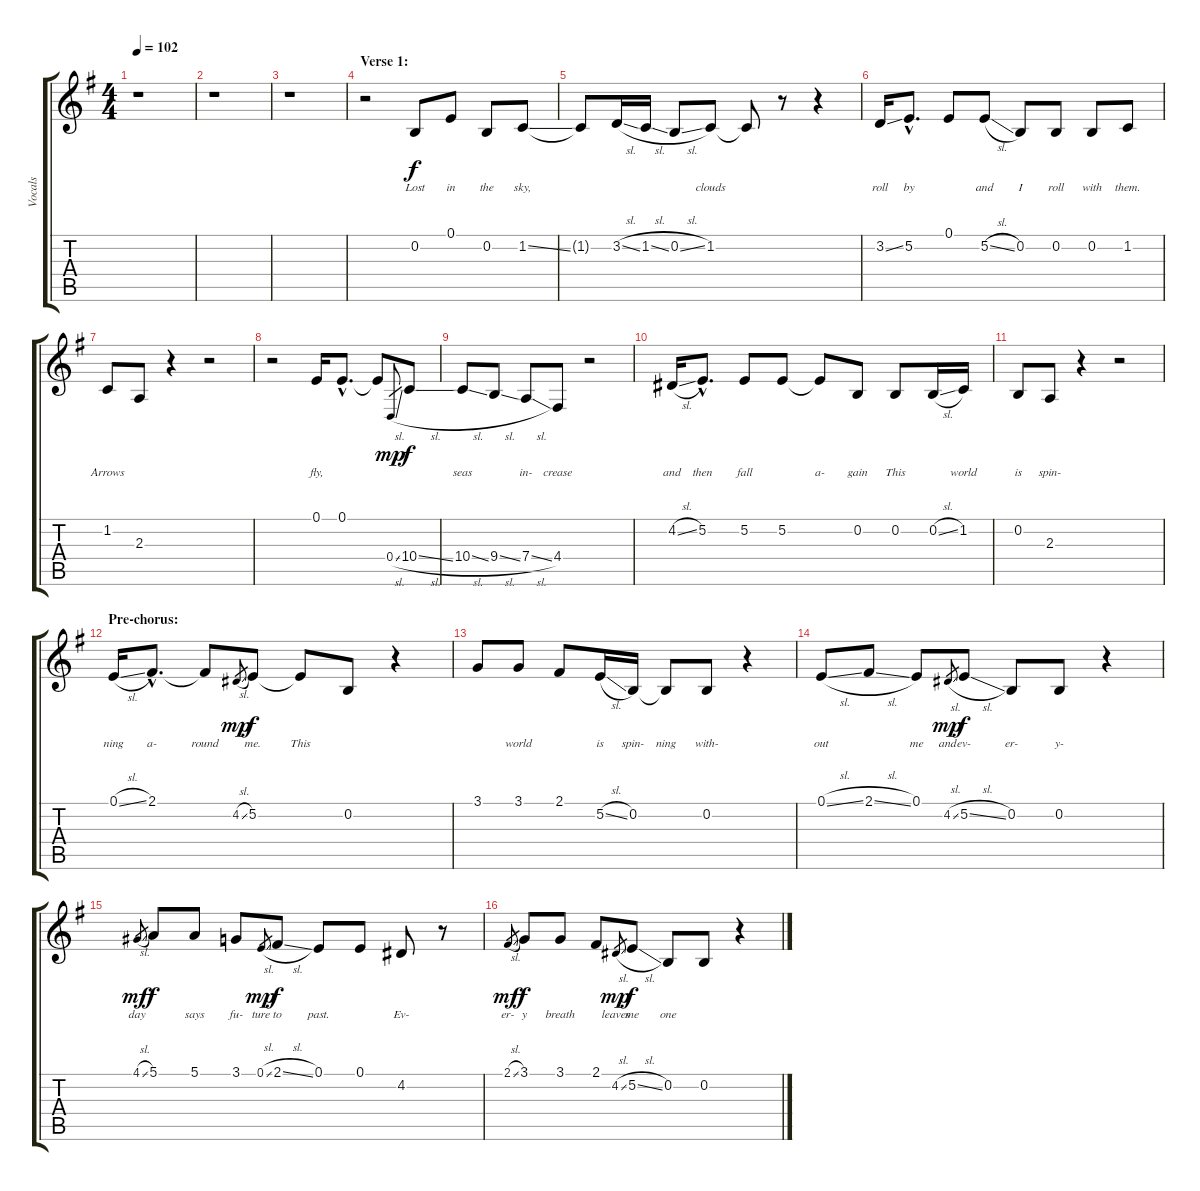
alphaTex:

\track ("Vocals" "Vocals") {instrument synthvoice}
\staff {score tabs}
\tuning (E4 B3 G3 D3 A2 E2) {hide}
\ts (4 4)
\tempo 102
\clef g2
\ks eminor
r.1{dy f} |
r.1 |
r.1 |
\section ("" "Verse 1:")
r.2{volume 16 instrument voiceoohs} 0.2.8{lyrics (0 "Lost") lyrics (1 "") lyrics (2 "") lyrics (3 "") lyrics (4 "")} 0.1.8{lyrics (0 "in") lyrics (1 "") lyrics (2 "") lyrics (3 "") lyrics (4 "")} 0.2.8{lyrics (0 "the") lyrics (1 "") lyrics (2 "") lyrics (3 "") lyrics (4 "")} 1.2{ss}.8{lyrics (0 "sky,") lyrics (1 "") lyrics (2 "") lyrics (3 "") lyrics (4 "")} |
1.2{t}.8{lyrics (0 "") lyrics (1 "") lyrics (2 "") lyrics (3 "") lyrics (4 "")} 3.2{sl}.16{lyrics (0 "") lyrics (1 "") lyrics (2 "") lyrics (3 "") lyrics (4 "")} 1.2{sl}.16{lyrics (0 "") lyrics (1 "") lyrics (2 "") lyrics (3 "") lyrics (4 "")} 0.2{sl}.8{lyrics (0 "") lyrics (1 "") lyrics (2 "") lyrics (3 "") lyrics (4 "")} 1.2.8{lyrics (0 "clouds") lyrics (1 "") lyrics (2 "") lyrics (3 "") lyrics (4 "")} 1.2{t}.8{lyrics (0 "") lyrics (1 "") lyrics (2 "") lyrics (3 "") lyrics (4 "")} r.8 r.4 |
3.2{ss}.16{lyrics (0 "roll") lyrics (1 "") lyrics (2 "") lyrics (3 "") lyrics (4 "")} 5.2{hac}.8{d lyrics (0 "by") lyrics (1 "") lyrics (2 "") lyrics (3 "") lyrics (4 "")} 0.1.8{lyrics (0 "") lyrics (1 "") lyrics (2 "") lyrics (3 "") lyrics (4 "")} 5.2{sl}.8{lyrics (0 "and") lyrics (1 "") lyrics (2 "") lyrics (3 "") lyrics (4 "")} 0.2.8{lyrics (0 "I") lyrics (1 "") lyrics (2 "") lyrics (3 "") lyrics (4 "")} 0.2.8{lyrics (0 "roll") lyrics (1 "") lyrics (2 "") lyrics (3 "") lyrics (4 "")} 0.2.8{lyrics (0 "with") lyrics (1 "") lyrics (2 "") lyrics (3 "") lyrics (4 "")} 1.2.8{lyrics (0 "them.") lyrics (1 "") lyrics (2 "") lyrics (3 "") lyrics (4 "")} |
1.2.8{lyrics (0 "Arrows") lyrics (1 "") lyrics (2 "") lyrics (3 "") lyrics (4 "")} 2.3.8{lyrics (0 "") lyrics (1 "") lyrics (2 "") lyrics (3 "") lyrics (4 "")} r.4 r.2 |
r.2 0.1.16{lyrics (0 "fly,") lyrics (1 "") lyrics (2 "") lyrics (3 "") lyrics (4 "")} 0.1{hac}.8{d lyrics (0 "") lyrics (1 "") lyrics (2 "") lyrics (3 "") lyrics (4 "")} 0.1{t}.8{lyrics (0 "") lyrics (1 "") lyrics (2 "") lyrics (3 "") lyrics (4 "")} 0.4{sl}.8{lyrics (0 "") lyrics (1 "") lyrics (2 "") lyrics (3 "") lyrics (4 "") gr dy mp} 10.4{sl}.8{lyrics (0 "") lyrics (1 "") lyrics (2 "") lyrics (3 "") lyrics (4 "") dy f} |
10.4{sl}.8{lyrics (0 "seas") lyrics (1 "") lyrics (2 "") lyrics (3 "") lyrics (4 "")} 9.4{sl}.8{lyrics (0 "") lyrics (1 "") lyrics (2 "") lyrics (3 "") lyrics (4 "")} 7.4{sl}.8{lyrics (0 "in-") lyrics (1 "") lyrics (2 "") lyrics (3 "") lyrics (4 "")} 4.4.8{lyrics (0 "crease") lyrics (1 "") lyrics (2 "") lyrics (3 "") lyrics (4 "")} r.2 |
4.2{sl}.16{lyrics (0 "and") lyrics (1 "") lyrics (2 "") lyrics (3 "") lyrics (4 "")} 5.2{hac}.8{d lyrics (0 "then") lyrics (1 "") lyrics (2 "") lyrics (3 "") lyrics (4 "")} 5.2.8{lyrics (0 "fall") lyrics (1 "") lyrics (2 "") lyrics (3 "") lyrics (4 "")} 5.2.8{lyrics (0 "") lyrics (1 "") lyrics (2 "") lyrics (3 "") lyrics (4 "")} 5.2{t}.8{lyrics (0 "a-") lyrics (1 "") lyrics (2 "") lyrics (3 "") lyrics (4 "")} 0.2.8{lyrics (0 "gain") lyrics (1 "") lyrics (2 "") lyrics (3 "") lyrics (4 "")} 0.2.8{lyrics (0 "This") lyrics (1 "") lyrics (2 "") lyrics (3 "") lyrics (4 "")} 0.2{sl}.16{lyrics (0 "") lyrics (1 "") lyrics (2 "") lyrics (3 "") lyrics (4 "")} 1.2.16{lyrics (0 "world") lyrics (1 "") lyrics (2 "") lyrics (3 "") lyrics (4 "")} |
0.2.8{lyrics (0 "is") lyrics (1 "") lyrics (2 "") lyrics (3 "") lyrics (4 "")} 2.3.8{lyrics (0 "spin-") lyrics (1 "") lyrics (2 "") lyrics (3 "") lyrics (4 "")} r.4 r.2 |
\section ("" "Pre-chorus:")
0.1{sl}.16{lyrics (0 "ning") lyrics (1 "") lyrics (2 "") lyrics (3 "") lyrics (4 "")} 2.1{hac}.8{d lyrics (0 "a-") lyrics (1 "") lyrics (2 "") lyrics (3 "") lyrics (4 "")} 2.1{t}.8{lyrics (0 "round") lyrics (1 "") lyrics (2 "") lyrics (3 "") lyrics (4 "")} 4.2{sl}.8{lyrics (0 "") lyrics (1 "") lyrics (2 "") lyrics (3 "") lyrics (4 "") gr dy mp} 5.2.8{lyrics (0 "me.") lyrics (1 "") lyrics (2 "") lyrics (3 "") lyrics (4 "") dy f} 5.2{t}.8{lyrics (0 "This") lyrics (1 "") lyrics (2 "") lyrics (3 "") lyrics (4 "")} 0.2.8{lyrics (0 "") lyrics (1 "") lyrics (2 "") lyrics (3 "") lyrics (4 "")} r.4 |
3.1.8{lyrics (0 "") lyrics (1 "") lyrics (2 "") lyrics (3 "") lyrics (4 "")} 3.1.8{lyrics (0 "world") lyrics (1 "") lyrics (2 "") lyrics (3 "") lyrics (4 "")} 2.1.8{lyrics (0 "") lyrics (1 "") lyrics (2 "") lyrics (3 "") lyrics (4 "")} 5.2{sl}.16{lyrics (0 "is") lyrics (1 "") lyrics (2 "") lyrics (3 "") lyrics (4 "")} 0.2.16{lyrics (0 "spin-") lyrics (1 "") lyrics (2 "") lyrics (3 "") lyrics (4 "")} 0.2{t}.8{lyrics (0 "ning") lyrics (1 "") lyrics (2 "") lyrics (3 "") lyrics (4 "")} 0.2.8{lyrics (0 "with-") lyrics (1 "") lyrics (2 "") lyrics (3 "") lyrics (4 "")} r.4 |
0.1{sl}.8{lyrics (0 "out") lyrics (1 "") lyrics (2 "") lyrics (3 "") lyrics (4 "")} 2.1{sl}.8{lyrics (0 "") lyrics (1 "") lyrics (2 "") lyrics (3 "") lyrics (4 "")} 0.1.8{lyrics (0 "me") lyrics (1 "") lyrics (2 "") lyrics (3 "") lyrics (4 "")} 4.2{sl}.8{lyrics (0 "and") lyrics (1 "") lyrics (2 "") lyrics (3 "") lyrics (4 "") gr dy mp} 5.2{sl}.8{lyrics (0 "ev-") lyrics (1 "") lyrics (2 "") lyrics (3 "") lyrics (4 "") dy f} 0.2.8{lyrics (0 "er-") lyrics (1 "") lyrics (2 "") lyrics (3 "") lyrics (4 "")} 0.2.8{lyrics (0 "y-") lyrics (1 "") lyrics (2 "") lyrics (3 "") lyrics (4 "")} r.4 |
4.1{sl}.8{lyrics (0 "day") lyrics (1 "") lyrics (2 "") lyrics (3 "") lyrics (4 "") gr dy mf} 5.1.8{lyrics (0 "") lyrics (1 "") lyrics (2 "") lyrics (3 "") lyrics (4 "") dy f} 5.1.8{lyrics (0 "says") lyrics (1 "") lyrics (2 "") lyrics (3 "") lyrics (4 "")} 3.1.8{lyrics (0 "fu-") lyrics (1 "") lyrics (2 "") lyrics (3 "") lyrics (4 "")} 0.1{sl}.8{lyrics (0 "ture") lyrics (1 "") lyrics (2 "") lyrics (3 "") lyrics (4 "") gr dy mp} 2.1{sl}.8{lyrics (0 "to") lyrics (1 "") lyrics (2 "") lyrics (3 "") lyrics (4 "") dy f} 0.1.8{lyrics (0 "past.") lyrics (1 "") lyrics (2 "") lyrics (3 "") lyrics (4 "")} 0.1.8{lyrics (0 "") lyrics (1 "") lyrics (2 "") lyrics (3 "") lyrics (4 "")} 4.2.8{lyrics (0 "Ev-") lyrics (1 "") lyrics (2 "") lyrics (3 "") lyrics (4 "")} r.8 |
2.1{sl}.8{lyrics (0 "er-") lyrics (1 "") lyrics (2 "") lyrics (3 "") lyrics (4 "") gr dy mf} 3.1.8{lyrics (0 "y") lyrics (1 "") lyrics (2 "") lyrics (3 "") lyrics (4 "") dy f} 3.1.8{lyrics (0 "breath") lyrics (1 "") lyrics (2 "") lyrics (3 "") lyrics (4 "")} 2.1.8{lyrics (0 "") lyrics (1 "") lyrics (2 "") lyrics (3 "") lyrics (4 "")} 4.2{sl}.8{lyrics (0 "leaves") lyrics (1 "") lyrics (2 "") lyrics (3 "") lyrics (4 "") gr dy mp} 5.2{sl}.8{lyrics (0 "me") lyrics (1 "") lyrics (2 "") lyrics (3 "") lyrics (4 "") dy f} 0.2.8{lyrics (0 "one") lyrics (1 "") lyrics (2 "") lyrics (3 "") lyrics (4 "")} 0.2.8{lyrics (0 "") lyrics (1 "") lyrics (2 "") lyrics (3 "") lyrics (4 "")} r.4
